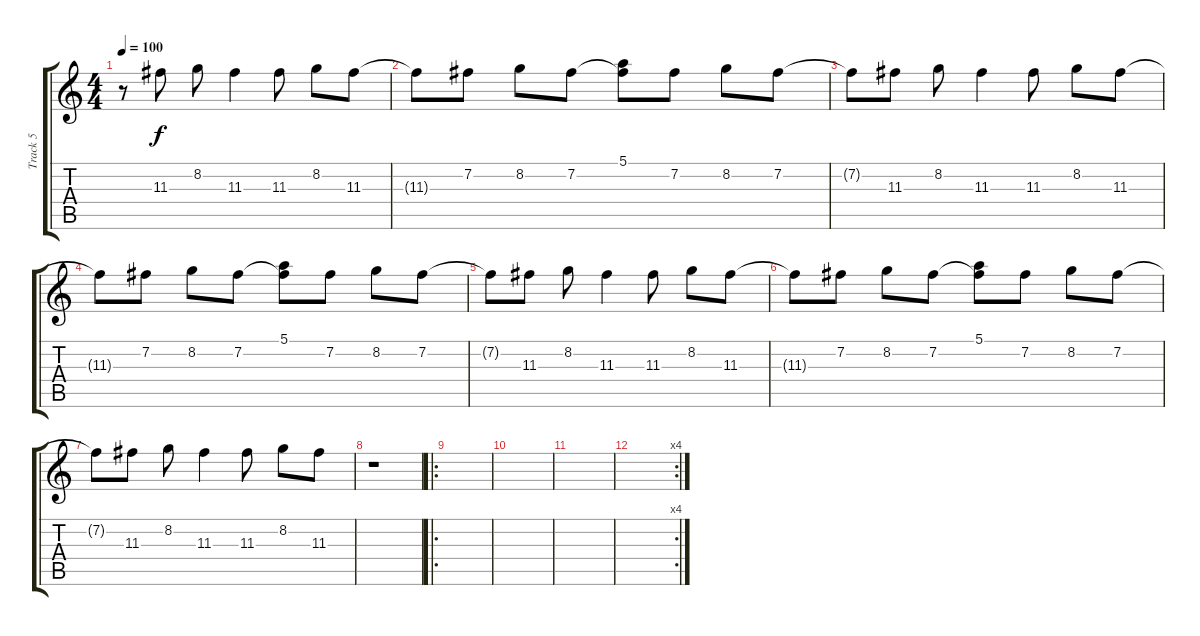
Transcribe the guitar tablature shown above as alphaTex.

\track ("Track 5" "Track 5") {instrument acousticguitarsteel}
\staff {score tabs}
\tuning (E4 B3 G3 D3 A2 E2) {hide}
\ts (4 4)
\tempo 100
\clef g2
\ks c
r.8{dy f} 11.3.8 8.2.8 11.3.4 11.3.8 8.2.8 11.3.8 |
11.3{t}.8 7.2.8 8.2.8 7.2.8 (5.1 7.2{t}).8 7.2.8 8.2.8 7.2.8 |
7.2{t}.8 11.3.8 8.2.8 11.3.4 11.3.8 8.2.8 11.3.8 |
11.3{t}.8 7.2.8 8.2.8 7.2.8 (5.1 7.2{t}).8 7.2.8 8.2.8 7.2.8 |
7.2{t}.8 11.3.8 8.2.8 11.3.4 11.3.8 8.2.8 11.3.8 |
11.3{t}.8 7.2.8 8.2.8 7.2.8 (5.1 7.2{t}).8 7.2.8 8.2.8 7.2.8 |
7.2{t}.8 11.3.8 8.2.8 11.3.4 11.3.8 8.2.8 11.3.8 |
r.1 |
\ro
|
|
|
\rc 4
